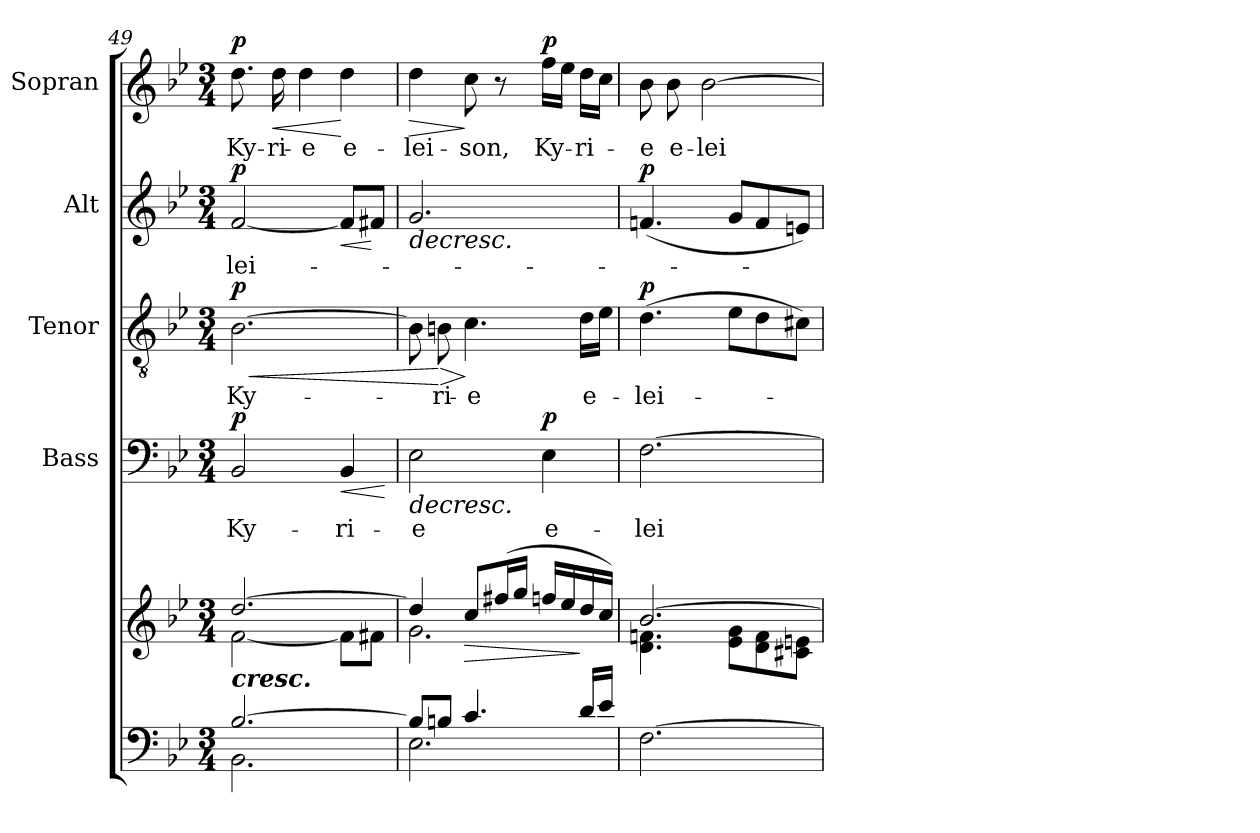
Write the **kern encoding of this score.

**kern	**kern	**dynam	**kern	**text	**dynam	**kern	**text	**dynam	**kern	**text	**dynam	**kern	**text	**dynam
*part5	*part5	*part5	*part4	*part4	*part4	*part3	*part3	*part3	*part2	*part2	*part2	*part1	*part1	*part1
*staff6	*staff5	*staff5/6	*staff4	*staff4	*staff4	*staff3	*staff3	*staff3	*staff2	*staff2	*staff2	*staff1	*staff1	*staff1
*	*	*	*I"Bass	*	*	*I"Tenor	*	*	*I"Alt	*	*	*I"Sopran	*	*
*	*	*	*I'B.	*	*	*I'T.	*	*	*I'A.	*	*	*I'S.	*	*
*clefF4	*clefG2	*	*clefF4	*	*	*clefGv2	*	*	*clefG2	*	*	*clefG2	*	*
*k[b-e-]	*k[b-e-]	*	*k[b-e-]	*	*	*k[b-e-]	*	*	*k[b-e-]	*	*	*k[b-e-]	*	*
*B-:	*B-:	*	*B-:	*	*	*B-:	*	*	*B-:	*	*	*B-:	*	*
*M3/4	*M3/4	*	*M3/4	*	*	*M3/4	*	*	*M3/4	*	*	*M3/4	*	*
=49	=49	=49	=49	=49	=49	=49	=49	=49	=49	=49	=49	=49	=49	=49
*^	*^	*	*	*	*	*	*	*	*	*	*	*	*	*
!	!	!LO:TX:b:Bi:t=cresc.	!	!	!	!	!	!	!	!	!	!	!	!	!	!
!	!	!	!	!	!	!LO:LY:b	!LO:DY:a	!	!LO:LY:b	!LO:HP:b	!	!LO:LY:b	!	!	!LO:LY:b	!
!	!	!	!	!	!	!	!	!	!	!LO:DY:n=1:a	!	!	!LO:DY:a	!	!	!LO:DY:a
[>2.B-/	2.BB-\	[>2.dd/	[<2f\	.	2BB-/	Ky-	p	[2.B-\	Ky-	< p	[2f/	-lei-	p	8.dd\	Ky-	p
!	!	!	!	!	!	!	!	!	!	!	!	!	!	!	!LO:LY:b	!LO:HP:b
.	.	.	.	.	.	.	.	.	.	.	.	.	.	16dd\	-ri-	<
!	!	!	!	!	!	!	!	!	!	!	!	!	!	!	!LO:LY:b	!
.	.	.	.	.	.	.	.	.	.	.	.	.	.	4dd\	-e	.
!	!	!	!	!	!	!LO:LY:b	!LO:HP:b	!	!	!	!	!	!LO:HP:b	!	!LO:LY:b	!
.	.	.	8f\L]	.	4BB-/	-ri-	<	.	.	.	8f/L]	.	<	4dd\	e-	[
.	.	.	8f#X\J	.	.	.	.	.	.	.	8f#X/J	.	[	.	.	.
*v	*v	*	*	*	*	*	*	*	*	*	*	*	*	*	*	*
*	*v	*v	*	*	*	*	*	*	*	*	*	*	*	*	*
.	.	.	.	.	[	.	.	.	.	.	.	.	.	.
=50	=50	=50	=50	=50	=50	=50	=50	=50	=50	=50	=50	=50	=50	=50
*^	*^	*	*	*	*	*	*	*	*	*	*	*	*	*
!	!	!	!	!	!	!LO:LY:b	!LO:HP:b	!	!	!	!	!	!LO:HP:b	!	!LO:LY:b	!LO:HP:b
8B-/L]	2.E-\	4dd/]	2.g\	.	2E-\	-e	>	8B-\]	.	.	2.g/	.	>	4dd\	-lei-	>
!	!	!	!	!	!	!	!	!	!LO:LY:b	!LO:HP:n=1:b	!	!	!	!	!	!
8Bn/J	.	.	.	.	.	.	.	8Bn\	-ri-	[ >	.	.	.	.	.	.
!	!	!	!	!LO:HP:b	!	!	!	!	!LO:LY:b	!	!	!	!	!	!LO:LY:b	!
4.c/	.	8cc/L	.	>	.	.	.	4.c\	-e	]	.	.	.	8cc\	-son,	]
.	.	(<16ff#X/L	.	.	.	.	.	.	.	.	.	.	.	8r	.	.
.	.	16gg/JJ	.	.	.	.	.	.	.	.	.	.	.	.	.	.
!	!	!	!	!	!	!LO:LY:b	!LO:DY:a	!	!	!	!	!	!	!	!LO:LY:b	!LO:DY:a
.	.	16ffn/LL	.	.	4E-\	e-	p	.	.	.	.	.	.	16ff\LL	Ky-	p
.	.	16ee-/	.	.	.	.	.	.	.	.	.	.	.	16ee-\JJ	.	.
!	!	!	!	!	!	!	!	!	!LO:LY:b	!	!	!	!	!	!LO:LY:b	!
16d/LL	.	16dd/	.	]	.	.	.	16d\LL	e-	.	.	.	.	16dd\LL	-ri-	.
16e-/JJ	.	16cc/JJ)	.	.	.	.	.	16e-\JJ	.	.	.	.	.	16cc\JJ	.	.
*v	*v	*	*	*	*	*	*	*	*	*	*	*	*	*	*	*
*	*v	*v	*	*	*	*	*	*	*	*	*	*	*	*	*
.	.	.	.	.	]	.	.	.	.	.	.	.	.	.
=51	=51	=51	=51	=51	=51	=51	=51	=51	=51	=51	=51	=51	=51	=51
*	*^	*	*	*	*	*	*	*	*	*	*	*	*	*
!	!	!	!	!	!LO:LY:b	!	!	!LO:LY:b	!LO:DY:a	!	!	!LO:DY:a	!	!LO:LY:b	!
[2.F\	[>2.b-/	4.d\ 4.fn\	.	[2.F\	-lei-	.	(>4.d\	-lei-	p	(<4.fn/	.	p	8b-\	-e	.
!	!	!	!	!	!	!	!	!	!	!	!	!	!	!LO:LY:b	!
.	.	.	.	.	.	.	.	.	.	.	.	.	8b-\	e-	.
!	!	!	!	!	!	!	!	!	!	!	!	!	!	!LO:LY:b	!
.	.	.	.	.	.	.	.	.	.	.	.	.	[2b-\	-lei-	.
.	.	8e-\ 8g\L	.	.	.	.	8e-\L	.	.	8g/L	.	]	.	.	.
.	.	8d\ 8f\	.	.	.	.	8d\	.	.	8f/	.	.	.	.	.
.	.	8c#X\ 8en\J	.	.	.	.	8c#X\J)	.	.	8en/J)	.	.	.	.	.
*	*v	*v	*	*	*	*	*	*	*	*	*	*	*	*	*
=	=	=	=	=	=	=	=	=	=	=	=	=	=	=
*-	*-	*-	*-	*-	*-	*-	*-	*-	*-	*-	*-	*-	*-	*-
